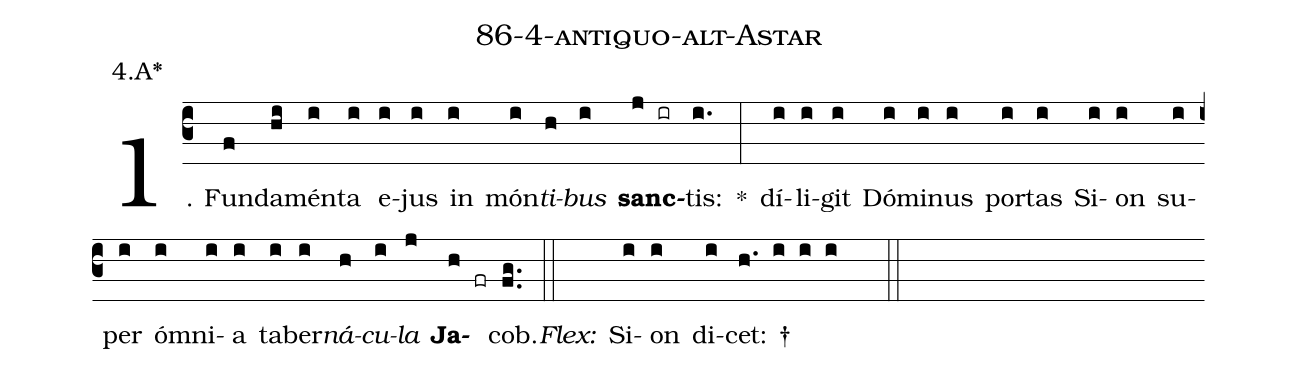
name: 86-4-antiquo-alt-Astar;
annotation: 4.A*;
%%
(c3)1. Fun(f)da(hi)mén(i)ta(i) e(i)jus(i) in(i) món(i)<i>ti</i>(h)<i>bus</i>(i) <b>sanc</b>(j ir)tis:(i.) *(:) dí(i)li(i)git(i) Dó(i)mi(i)nus(i) por(i)tas(i) Si(i)on(i) su(i)per(i) óm(i)ni(i)a(i) ta(i)ber(i)<i>ná</i>(h)<i>cu</i>(i)<i>la</i>(j) <b>Ja</b>(h fr)cob.(fg..) (::)
<i>Flex:</i>()  Si(i)on(i) di(i)cet: †(h. i i i  ::)
